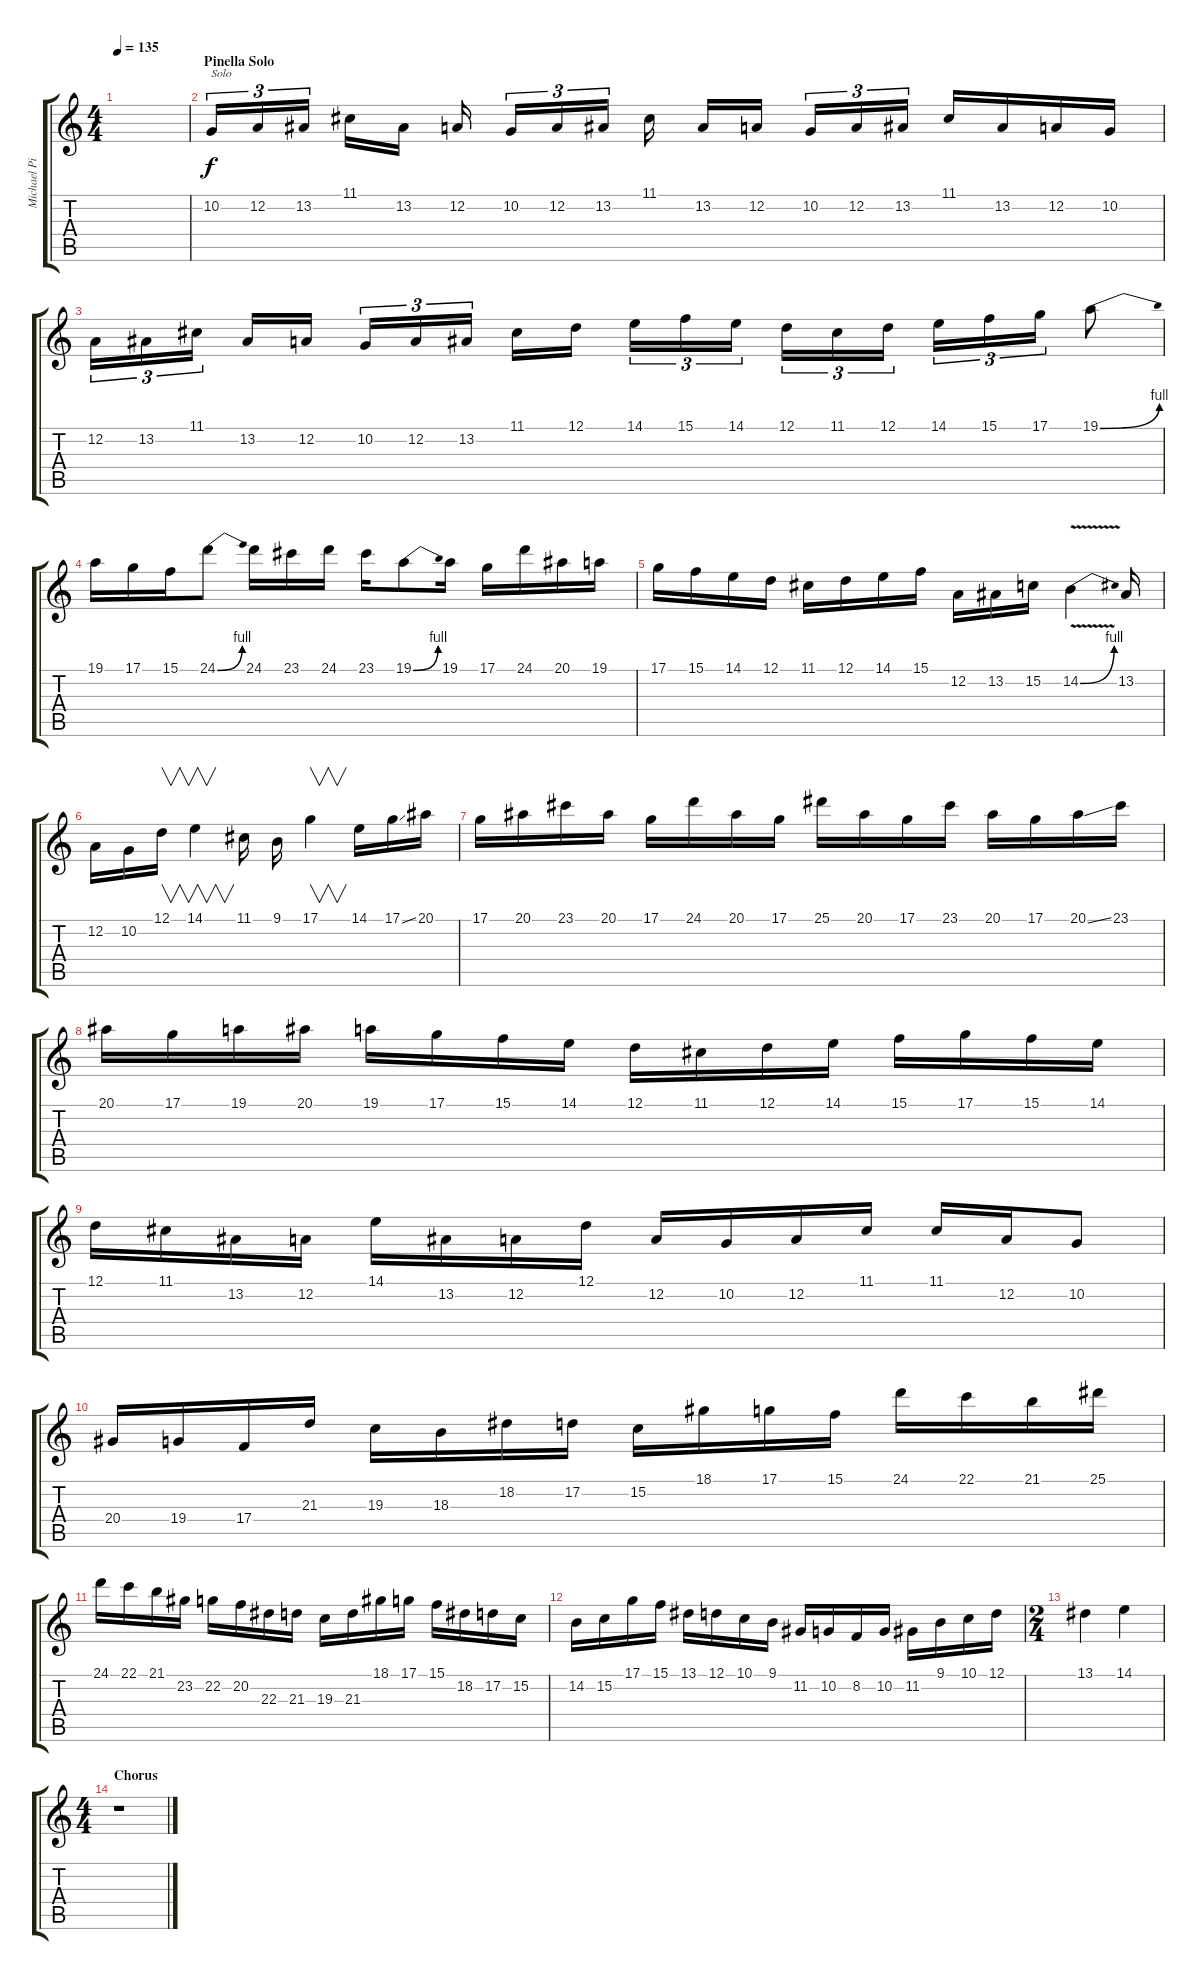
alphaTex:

\track ("Michael Pinella Solos" "Michael Pi") {instrument lead2sawtooth}
\staff {score tabs}
\tuning (D4 A3 F3 C3 G2 D2) {hide}
\ts (4 4)
\tempo 135
\clef g2
\ks c
|
\section ("" "Pinella Solo")
10.2.16{tu (3 2) txt "Solo"} 12.2.16{tu (3 2)} 13.2.16{tu (3 2)} 11.1.16 13.2.16 12.2.16 10.2.16{tu (3 2)} 12.2.16{tu (3 2)} 13.2.16{tu (3 2)} 11.1.16 13.2.16 12.2.16 10.2.16{tu (3 2)} 12.2.16{tu (3 2)} 13.2.16{tu (3 2)} 11.1.16 13.2.16 12.2.16 10.2.16 |
12.2.16{tu (3 2)} 13.2.16{tu (3 2)} 11.1.16{tu (3 2)} 13.2.16 12.2.16 10.2.16{tu (3 2)} 12.2.16{tu (3 2)} 13.2.16{tu (3 2)} 11.1.16 12.1.16 14.1.16{tu (3 2)} 15.1.16{tu (3 2)} 14.1.16{tu (3 2)} 12.1.16{tu (3 2)} 11.1.16{tu (3 2)} 12.1.16{tu (3 2)} 14.1.16{tu (3 2)} 15.1.16{tu (3 2)} 17.1.16{tu (3 2)} 19.1{be (bend 0 0 60 4)}.8 |
19.1.16 17.1.16 15.1.16 24.1{be (bend 0 0 60 4)}.8 24.1.16 23.1.16 24.1.16 23.1.16 19.1{be (bend 0 0 60 4)}.8 19.1.16 17.1.16 24.1.16 20.1.16 19.1.16 |
17.1.16 15.1.16 14.1.16 12.1.16 11.1.16 12.1.16 14.1.16 15.1.16 12.2.16 13.2.16 15.2.16 14.2{be (bend 0 0 60 4) v}.4 13.2.16 |
12.2.16 10.2.16 12.1.16{v} 14.1.4{v} 11.1.16 9.1.16 17.1.4{v} 14.1.16 17.1{ss}.16 20.1.16 |
17.1.16 20.1.16 23.1.16 20.1.16 17.1.16 24.1.16 20.1.16 17.1.16 25.1.16 20.1.16 17.1.16 23.1.16 20.1.16 17.1.16 20.1{ss}.16 23.1.16 |
20.1.16 17.1.16 19.1.16 20.1.16 19.1.16 17.1.16 15.1.16 14.1.16 12.1.16 11.1.16 12.1.16 14.1.16 15.1.16 17.1.16 15.1.16 14.1.16 |
12.1.16 11.1.16 13.2.16 12.2.16 14.1.16 13.2.16 12.2.16 12.1.16 12.2.16 10.2.16 12.2.16 11.1.16 11.1.16 12.2.16 10.2.8 |
20.4.16 19.4.16 17.4.16 21.3.16 19.3.16 18.3.16 18.2.16 17.2.16 15.2.16 18.1.16 17.1.16 15.1.16 24.1.16 22.1.16 21.1.16 25.1.16 |
24.1.16 22.1.16 21.1.16 23.2.16 22.2.16 20.2.16 22.3.16 21.3.16 19.3.16 21.3.16 18.1.16 17.1.16 15.1.16 18.2.16 17.2.16 15.2.16 |
14.2.16 15.2.16 17.1.16 15.1.16 13.1.16 12.1.16 10.1.16 9.1.16 11.2.16 10.2.16 8.2.16 10.2.16 11.2.16 9.1.16 10.1.16 12.1.16 |
\ts (2 4)
13.1.4 14.1.4 |
\ts (4 4)
\section ("" "Chorus")
r.1
